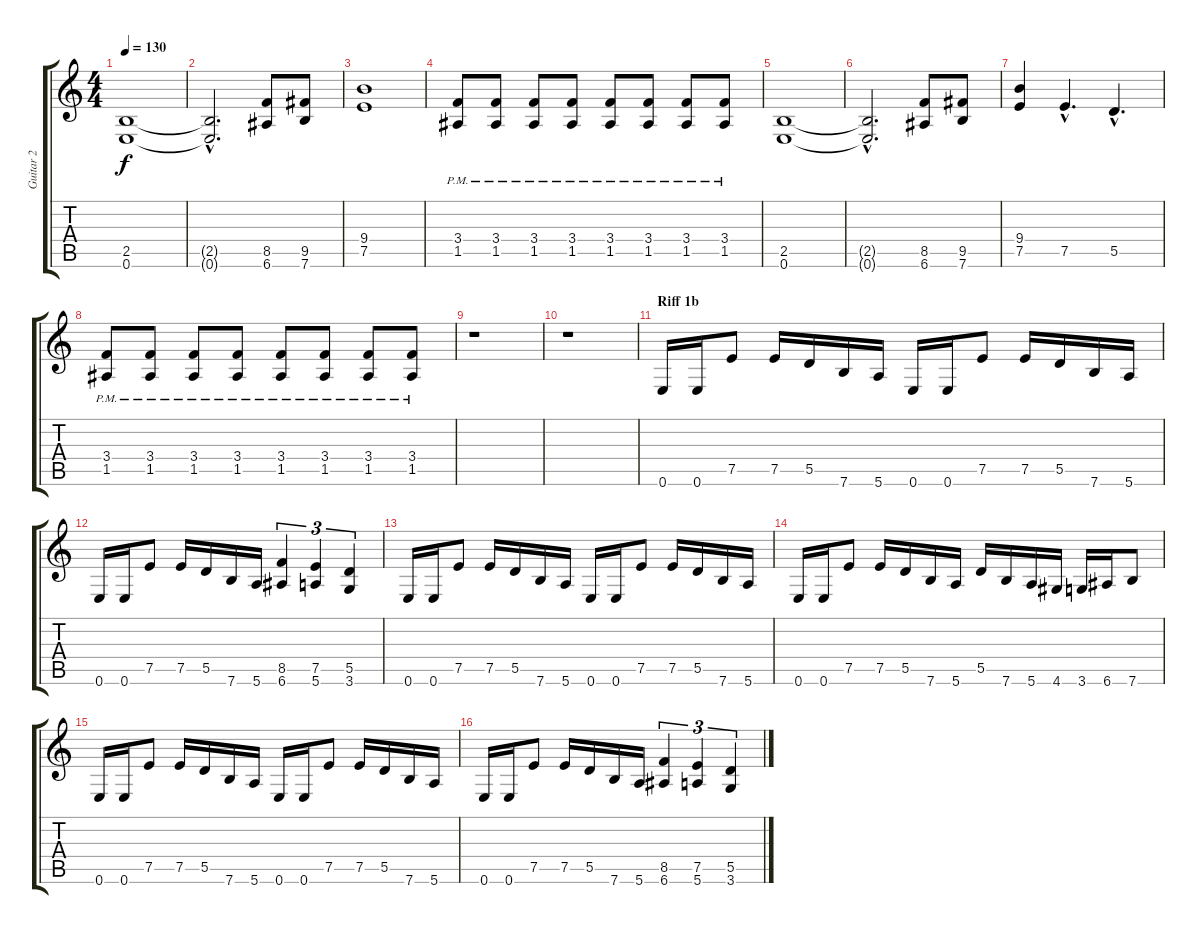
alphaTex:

\track ("Guitar 2" "Guitar 2") {instrument distortionguitar}
\staff {score tabs}
\tuning (E4 B3 G3 D3 A2 E2) {hide}
\ts (4 4)
\tempo 130
\clef g2
\ks c
(2.5 0.6).1{dy f instrument distortionguitar} |
(2.5{hac t} 0.6{hac t}).2{d} (8.5 6.6).8 (9.5 7.6).8 |
(9.4 7.5).1 |
(3.4{pm} 1.5{pm}).8 (3.4{pm} 1.5{pm}).8 (3.4{pm} 1.5{pm}).8 (3.4{pm} 1.5{pm}).8 (3.4{pm} 1.5{pm}).8 (3.4{pm} 1.5{pm}).8 (3.4{pm} 1.5{pm}).8 (3.4{pm} 1.5{pm}).8 |
(2.5 0.6).1 |
(2.5{hac t} 0.6{hac t}).2{d} (8.5 6.6).8 (9.5 7.6).8 |
(9.4 7.5).4 7.5{hac}.4{d} 5.5{hac}.4{d} |
(3.4{pm} 1.5{pm}).8 (3.4{pm} 1.5{pm}).8 (3.4{pm} 1.5{pm}).8 (3.4{pm} 1.5{pm}).8 (3.4{pm} 1.5{pm}).8 (3.4{pm} 1.5{pm}).8 (3.4{pm} 1.5{pm}).8 (3.4{pm} 1.5{pm}).8 |
r.1 |
r.1 |
\section ("" "Riff 1b")
0.6.16 0.6.16 7.5.8 7.5.16 5.5.16 7.6.16 5.6.16 0.6.16 0.6.16 7.5.8 7.5.16 5.5.16 7.6.16 5.6.16 |
0.6.16 0.6.16 7.5.8 7.5.16 5.5.16 7.6.16 5.6.16 (8.5 6.6).4{tu (3 2)} (7.5 5.6).4{tu (3 2)} (5.5 3.6).4{tu (3 2)} |
0.6.16 0.6.16 7.5.8 7.5.16 5.5.16 7.6.16 5.6.16 0.6.16 0.6.16 7.5.8 7.5.16 5.5.16 7.6.16 5.6.16 |
0.6.16 0.6.16 7.5.8 7.5.16 5.5.16 7.6.16 5.6.16 5.5.16 7.6.16 5.6.16 4.6.16 3.6.16 6.6.16 7.6.8 |
0.6.16 0.6.16 7.5.8 7.5.16 5.5.16 7.6.16 5.6.16 0.6.16 0.6.16 7.5.8 7.5.16 5.5.16 7.6.16 5.6.16 |
0.6.16 0.6.16 7.5.8 7.5.16 5.5.16 7.6.16 5.6.16 (8.5 6.6).4{tu (3 2)} (7.5 5.6).4{tu (3 2)} (5.5 3.6).4{tu (3 2)}
